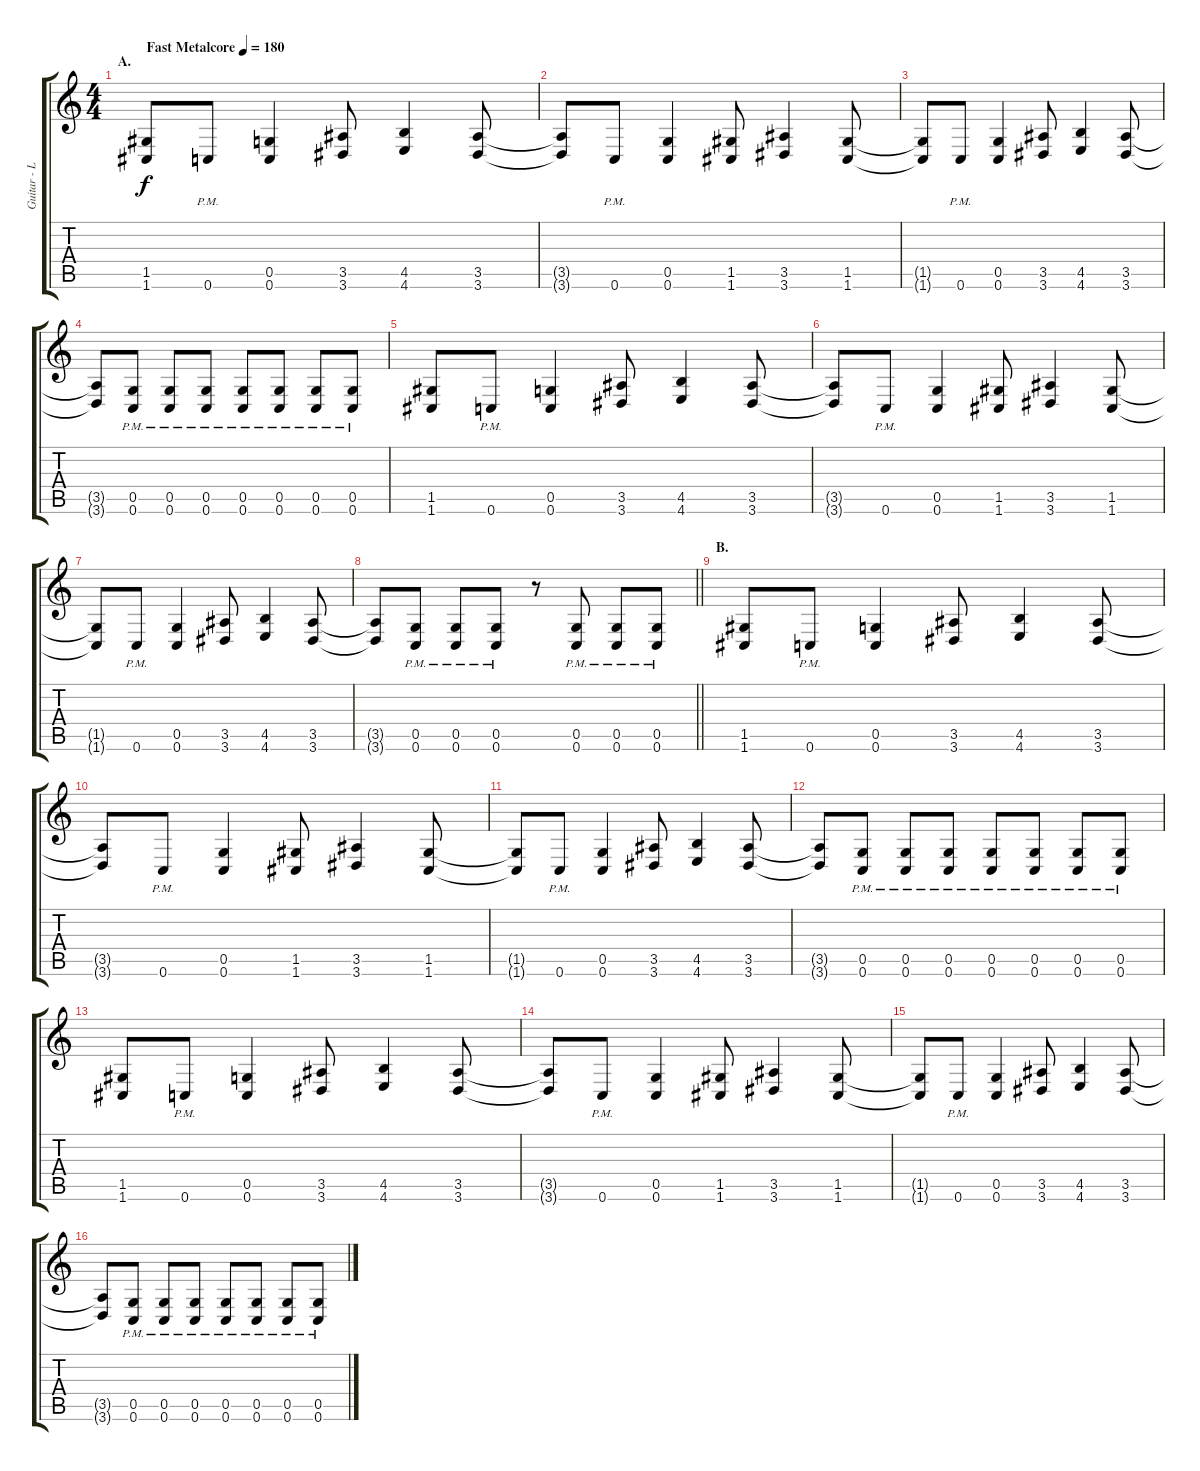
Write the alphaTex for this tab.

\track ("Guitar - Left" "Guitar - L") {instrument distortionguitar}
\staff {score tabs}
\tuning (D4 A3 F3 C3 G2 C2) {hide}
\ts (4 4)
\section ("" "A.")
\tempo (180 "Fast Metalcore")
\clef g2
\ks c
(1.5 1.6).8{dy f instrument distortionguitar} 0.6{pm}.8 (0.5 0.6).4 (3.5 3.6).8 (4.5 4.6).4 (3.5 3.6).8 |
(3.5{t} 3.6{t}).8 0.6{pm}.8 (0.5 0.6).4 (1.5 1.6).8 (3.5 3.6).4 (1.5 1.6).8 |
(1.5{t} 1.6{t}).8 0.6{pm}.8 (0.5 0.6).4 (3.5 3.6).8 (4.5 4.6).4 (3.5 3.6).8 |
(3.5{t} 3.6{t}).8 (0.5{pm} 0.6{pm}).8 (0.5{pm} 0.6{pm}).8 (0.5{pm} 0.6{pm}).8 (0.5{pm} 0.6{pm}).8 (0.5{pm} 0.6{pm}).8 (0.5{pm} 0.6{pm}).8 (0.5{pm} 0.6{pm}).8 |
(1.5 1.6).8 0.6{pm}.8 (0.5 0.6).4 (3.5 3.6).8 (4.5 4.6).4 (3.5 3.6).8 |
(3.5{t} 3.6{t}).8 0.6{pm}.8 (0.5 0.6).4 (1.5 1.6).8 (3.5 3.6).4 (1.5 1.6).8 |
(1.5{t} 1.6{t}).8 0.6{pm}.8 (0.5 0.6).4 (3.5 3.6).8 (4.5 4.6).4 (3.5 3.6).8 |
\barLineRight lightlight
(3.5{t} 3.6{t}).8 (0.5{pm} 0.6{pm}).8 (0.5{pm} 0.6{pm}).8 (0.5{pm} 0.6{pm}).8 r.8 (0.5{pm} 0.6{pm}).8 (0.5{pm} 0.6{pm}).8 (0.5{pm} 0.6{pm}).8 |
\section ("" "B.")
(1.5 1.6).8 0.6{pm}.8 (0.5 0.6).4 (3.5 3.6).8 (4.5 4.6).4 (3.5 3.6).8 |
(3.5{t} 3.6{t}).8 0.6{pm}.8 (0.5 0.6).4 (1.5 1.6).8 (3.5 3.6).4 (1.5 1.6).8 |
(1.5{t} 1.6{t}).8 0.6{pm}.8 (0.5 0.6).4 (3.5 3.6).8 (4.5 4.6).4 (3.5 3.6).8 |
(3.5{t} 3.6{t}).8 (0.5{pm} 0.6{pm}).8 (0.5{pm} 0.6{pm}).8 (0.5{pm} 0.6{pm}).8 (0.5{pm} 0.6{pm}).8 (0.5{pm} 0.6{pm}).8 (0.5{pm} 0.6{pm}).8 (0.5{pm} 0.6{pm}).8 |
(1.5 1.6).8 0.6{pm}.8 (0.5 0.6).4 (3.5 3.6).8 (4.5 4.6).4 (3.5 3.6).8 |
(3.5{t} 3.6{t}).8 0.6{pm}.8 (0.5 0.6).4 (1.5 1.6).8 (3.5 3.6).4 (1.5 1.6).8 |
(1.5{t} 1.6{t}).8 0.6{pm}.8 (0.5 0.6).4 (3.5 3.6).8 (4.5 4.6).4 (3.5 3.6).8 |
(3.5{t} 3.6{t}).8 (0.5{pm} 0.6{pm}).8 (0.5{pm} 0.6{pm}).8 (0.5{pm} 0.6{pm}).8 (0.5{pm} 0.6{pm}).8 (0.5{pm} 0.6{pm}).8 (0.5{pm} 0.6{pm}).8 (0.5{pm} 0.6{pm}).8
